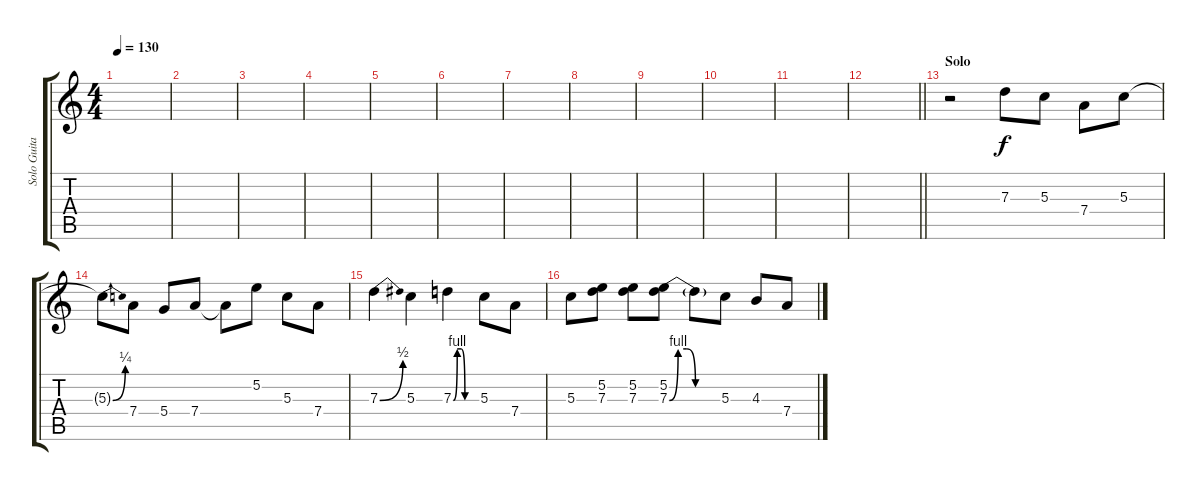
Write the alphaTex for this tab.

\track ("Solo Guitar 1" "Solo Guita") {instrument acousticguitarsteel}
\staff {score tabs}
\tuning (E4 B3 G3 D3 A2 E2) {hide}
\ts (4 4)
\tempo 130
\clef g2
\ks c
|
|
|
|
|
|
|
|
|
|
|
\barLineRight lightlight
|
\section ("" "Solo")
r.2 7.3.8 5.3.8 7.4.8 5.3.8 |
5.3{be (bend 0 0 60 1) t}.8 7.4.8 5.4.8 7.4.8 7.4{t}.8 5.2.8 5.3.8 7.4.8 |
7.3{be (bend 0 0 60 2)}.4 5.3.4 7.3{be (custom 0 0 10 4 20 4 30 0 60 0)}.4 5.3.8 7.4.8 |
5.3.8 (5.2 7.3).8 (5.2 7.3).8 (5.2 7.3{be (custom 0 0 10 4 20 4 30 0 60 0)}).8 7.3{t}.8 5.3.8 4.3.8 7.4.8
